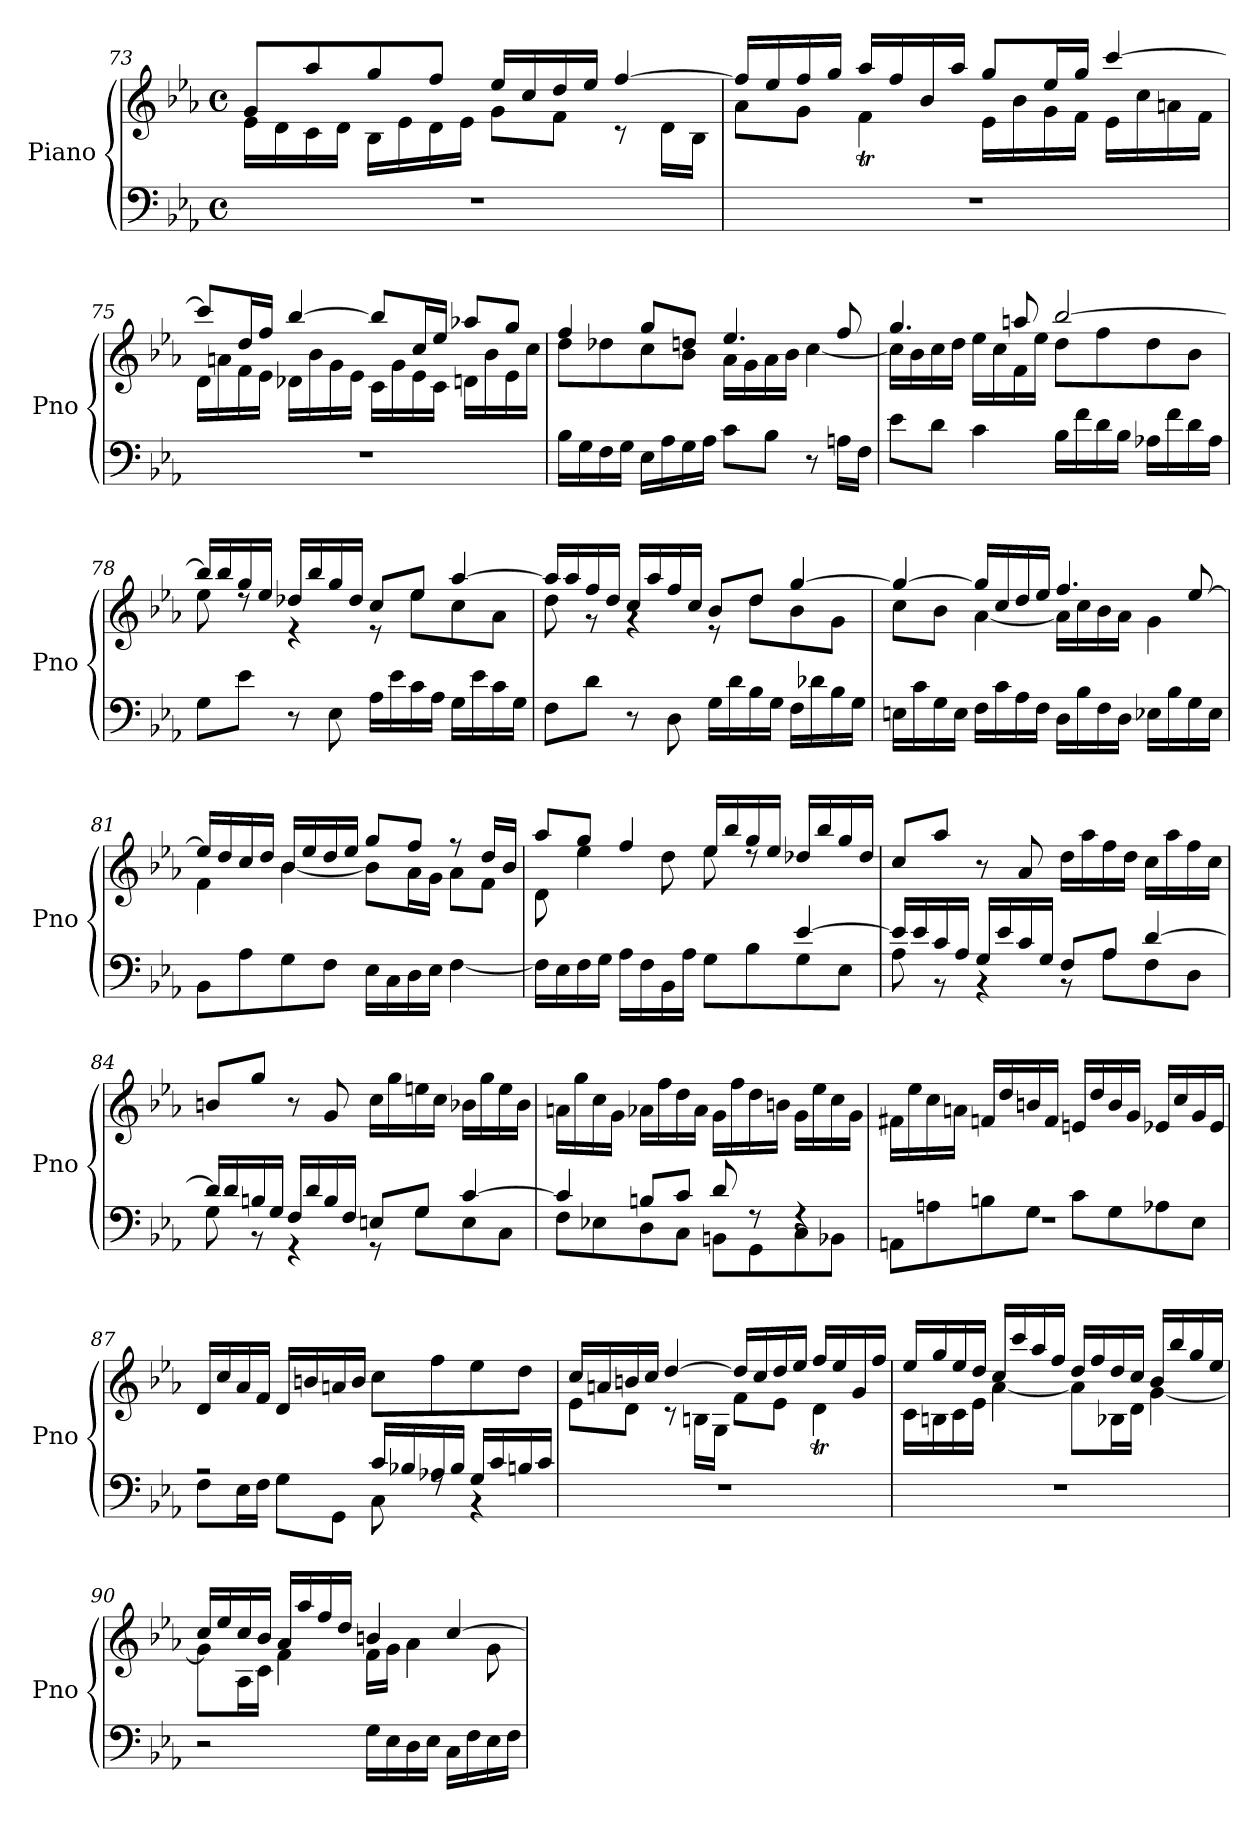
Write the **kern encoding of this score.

**kern	**kern
*part1	*part1
*staff2	*staff1
*I"Piano	*
*I'Pno	*
*clefF4	*clefG2
*k[b-e-a-]	*k[b-e-a-]
*M4/4	*M4/4
*met(c)	*met(c)
=73	=73
*	*^
1r	8g/L	16e-\LL
.	.	16d\
.	8aa-/	16c\
.	.	16d\JJ
.	8gg/	16B-\LL
.	.	16e-\
.	8ff/J	16d\
.	.	16e-\JJ
.	16ee-/LL	8g\L
.	16cc/	.
.	16dd/	8f\J
.	16ee-/JJ	.
.	[4ff/	8r
.	.	16d\LL
.	.	16B-\JJ
!!LO:LB:g=z	!!
=74	=74	=74
1r	16ff/LL]	8a-\L
.	16ee-/	.
.	16ff/	8g\J
.	16gg/JJ	.
.	16aa-/LL	4fT\
.	16ff/	.
.	16b-/	.
.	16aa-/JJ	.
.	8gg/L	16e-\LL
.	.	16b-\
.	16ee-/L	16g\
.	16gg/JJ	16f\JJ
.	[4ccc/	16e-\LL
.	.	16cc\
.	.	16an\
.	.	16f\JJ
=75	=75	=75
1r	8ccc/L]	16d\LL
.	.	16an\
.	16dd/L	16f\
.	16ff/JJ	16e-\JJ
.	[4bb-/	16d-X\LL
.	.	16b-\
.	.	16g\
.	.	16e-\JJ
.	8bb-/L]	16c\LL
.	.	16g\
.	16cc/L	16e-\
.	16ee-/JJ	16c\JJ
.	8aa-X/L	16dn\LL
.	.	16b-\
.	8gg/J	16e-\
.	.	16cc\JJ
=76	=76	=76
16B-\LL	4ff/	8dd\L
16G\	.	.
16F\	.	8dd-X\
16G\JJ	.	.
16E-\LL	8gg/L	8cc\
16A-\	.	.
16G\	8ddn/J	8b-\J
16A-\JJ	.	.
8c\L	4.ee-/	16a-\LL
.	.	16g\
8B-\J	.	16a-\
.	.	16b-\JJ
8r	.	[4cc\
16An\LL	8ff/	.
16F\JJ	.	.
!!LO:LB:g=z	!!
=77	=77	=77
8e-\L	4.gg/	16cc\LL]
.	.	16b-\
8d\J	.	16cc\
.	.	16dd\JJ
4c\	.	16ee-\LL
.	.	16cc\
.	8aan/	16f\
.	.	16ee-\JJ
16B-\LL	[2bb-/	8dd\L
16f\	.	.
16d\	.	8ff\
16B-\JJ	.	.
16A-X\LL	.	8dd\
16f\	.	.
16d\	.	8b-\J
16A-\JJ	.	.
=78	=78	=78
8G\L	16bb-/LL]	8ee-\
.	16bb-/	.
8e-\J	16gg/	8rdd
.	16ee-/JJ	.
8r	16dd-X/LL	4r
.	16bb-/	.
8E-\	16gg/	.
.	16dd-/JJ	.
16A-\LL	8cc/L	8r
16e-\	.	.
16c\	8ee-/J	8ee-\L
16A-\JJ	.	.
16G\LL	[4aa-/	8cc\
16e-\	.	.
16c\	.	8a-\J
16G\JJ	.	.
!!LO:LB:g=z	!!
=79	=79	=79
8F\L	16aa-/LL]	8dd\
.	16aa-/	.
8d\J	16ff/	8r
.	16dd/JJ	.
8r	16cc/LL	4rg
.	16aa-/	.
8D\	16ff/	.
.	16cc/JJ	.
16G\LL	8b-/L	8r
16d\	.	.
16B-\	8dd/J	8dd\L
16G\JJ	.	.
16F\LL	[4gg/	8b-\
16d-X\	.	.
16B-\	.	8g\J
16G\JJ	.	.
=80	=80	=80
16En\LL	4gg/_	8cc\L
16c\	.	.
16G\	.	8b-\J
16E\JJ	.	.
16F\LL	16gg/LL]	[4a-\
16c\	16cc/	.
16A-\	16dd/	.
16F\JJ	16ee-/JJ	.
16D\LL	4.ff/	16a-\LL]
16B-\	.	16cc\
16F\	.	16b-\
16D\JJ	.	16a-\JJ
16E-X\LL	.	4g\
16B-\	.	.
16G\	[8ee-/	.
16E-\JJ	.	.
!!LO:PB:g=z	!!
=81	=81	=81
*^	*	*
1ryy	8BB-\L	16ee-/LL]	4f\
.	.	16dd/	.
.	8A-\	16cc/	.
.	.	16dd/JJ	.
.	8G\	16b-/LL	[4b-\
.	.	16ee-/	.
.	8F\J	16dd/	.
.	.	16ee-/JJ	.
.	16E-\LL	8gg/L	8b-\L]
.	16C\	.	.
.	16D\	8ff/J	16a-\L
.	16E-\JJ	.	16g\JJ
.	[4F\	8r	8a-\L
.	.	16dd/LL	8f\J
.	.	16b-/JJ	.
=82	=82	=82	=82
2.ryy	16F\LL]	8aa-/L	8d\
.	16E-\	.	.
.	16F\	8gg/J	4ee-\
.	16G\JJ	.	.
.	16A-\LL	4ff/	.
.	16F\	.	.
.	16BB-\	.	8dd\
.	16A-\JJ	.	.
.	8G\L	16ee-/LL	8ee-\
.	.	16bb-/	.
.	8B-\	16gg/	8rdd
.	.	16ee-/JJ	.
[4e-/	8G\	16dd-X/LL	4ryy
.	.	16bb-/	.
.	8E-\J	16gg/	.
.	.	16dd-/JJ	.
*	*	*v	*v
!!LO:LB:g=z
=83	=83	=83
16e-/LL]	8A-\	8cc/L
16e-/	.	.
16c/	8r	8aa-/J
16A-/JJ	.	.
16G/LL	4r	8r
16e-/	.	.
16c/	.	8a-/
16G/JJ	.	.
8F/L	8r	16dd\LL
.	.	16aa-\
8A-/J	8A-\L	16ff\
.	.	16dd\JJ
[4d/	8F\	16cc\LL
.	.	16aa-\
.	8D\J	16ff\
.	.	16cc\JJ
=84	=84	=84
16d/LL]	8G\	8bn/L
16d/	.	.
16Bn/	8r	8gg/J
16G/JJ	.	.
16F/LL	4r	8r
16d/	.	.
16B/	.	8g/
16F/JJ	.	.
8En/L	8r	16cc\LL
.	.	16gg\
8G/J	8G\L	16een\
.	.	16cc\JJ
[4c/	8E\	16b-X\LL
.	.	16gg\
.	8C\J	16ee\
.	.	16b-\JJ
!!LO:LB:g=z
=85	=85	=85
4c/]	8F\L	16an\LL
.	.	16gg\
.	8E-X\	16cc\
.	.	16g\JJ
8Bn/L	8D\	16a-X\LL
.	.	16ff\
8c/J	8C\J	16dd\
.	.	16a-\JJ
8d/	8BBn\L	16g\LL
.	.	16ff\
8rF	8GG\	16dd\
.	.	16bn\JJ
4rF	8C\	16g\LL
.	.	16ee-\
.	8BB-X\J	16cc\
.	.	16g\JJ
=86	=86	=86
8AAn\L	1rF	16f#X\LL
.	.	16ee-\
8An\	.	16cc\
.	.	16an\JJ
8Bn\	.	16fn/LL
.	.	16dd/
8G\J	.	16bn/
.	.	16f/JJ
8c\L	.	16en/LL
.	.	16dd/
8G\	.	16b/
.	.	16g/JJ
8A-X\	.	16e-X/LL
.	.	16cc/
8E-\J	.	16g/
.	.	16e-/JJ
=87	=87	=87
2rA	8F\L	16d/LL
.	.	16cc/
.	16E-\L	16a-/
.	16F\JJ	16f/JJ
.	8G\L	16d/LL
.	.	16bn/
.	8GG\J	16an/
.	.	16b/JJ
16c/LL	8C\	8cc\L
16B-X/	.	.
16A-X/	8rF	8ff\
16B-/JJ	.	.
16G/LL	4r	8ee-\
16c/	.	.
16Bn/	.	8dd\J
16c/JJ	.	.
*v	*v	*
!!LO:LB:g=z
=88	=88
*	*^
1r	16cc/LL	8e-\L
.	16an/	.
.	16bn/	8d\J
.	16cc/JJ	.
.	[4dd/	8rc
.	.	16Bn\LL
.	.	16G\JJ
.	16dd/LL]	8f\L
.	16cc/	.
.	16dd/	8e-\J
.	16ee-/JJ	.
.	16ff/LL	4dt\
.	16ee-/	.
.	16g/	.
.	16ff/JJ	.
=89	=89	=89
1r	16ee-/LL	16c\LL
.	16gg/	16Bn\
.	16ee-/	16c\
.	16dd/JJ	16e-\JJ
.	16cc/LL	[4a-\
.	16ccc/	.
.	16aa-/	.
.	16ff/JJ	.
.	16dd/LL	8a-\L]
.	16ff/	.
.	16dd/	16B-X\L
.	16cc/JJ	16d\JJ
.	16b-/LL	[4g\
.	16bb-/	.
.	16gg/	.
.	16ee-/JJ	.
!!LO:PB:g=z	!!
=90	=90	=90
2r	16cc/LL	8g\L]
.	16ee-/	.
.	16cc/	16A-\L
.	16b-/JJ	16c\JJ
.	16a-/LL	4f\
.	16aa-/	.
.	16ff/	.
.	16dd/JJ	.
16G\LL	4bn/	16f\LL
16E-\	.	16g\JJ
16D\	.	4a-\
16E-\JJ	.	.
16C\LL	[4cc/	.
16F\	.	.
16E-\	.	8g\
16F\JJ	.	.
*	*v	*v
=	=
*-	*-
